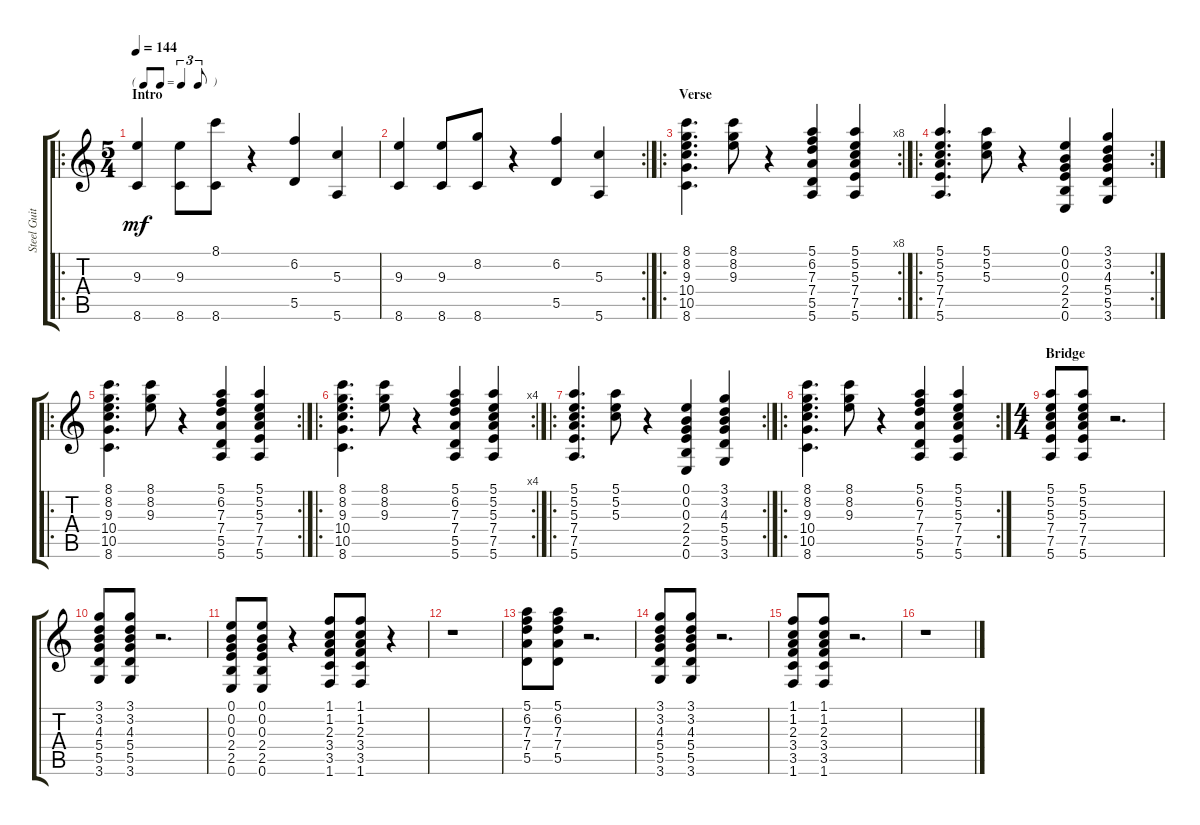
\track ("Steel Guitar w/ Std" "Steel Guit") {instrument acousticguitarsteel}
\staff {score tabs}
\tuning (E4 B3 G3 D3 A2 E2) {hide}
\ro
\ts (5 4)
\tf triplet8th
\section ("" "Intro")
\tempo 144
\clef g2
\ks c
(9.3 8.6).4{dy mf instrument acousticguitarsteel} (9.3 8.6).8 (8.1 8.6).8 r.4 (6.2 5.5).4 (5.3 5.6).4 |
\rc 2
(9.3 8.6).4 (9.3 8.6).8 (8.2 8.6).8 r.4 (6.2 5.5).4 (5.3 5.6).4 |
\ro
\rc 8
\section ("" "Verse")
(8.1 8.2 9.3 10.4 10.5 8.6).4{d} (8.1 8.2 9.3).8 r.4 (5.1 6.2 7.3 7.4 5.5 5.6).4 (5.1 5.2 5.3 7.4 7.5 5.6).4 |
\ro
\rc 2
(5.1 5.2 5.3 7.4 7.5 5.6).4{d} (5.1 5.2 5.3).8 r.4 (0.1 0.2 0.3 2.4 2.5 0.6).4 (3.1 3.2 4.3 5.4 5.5 3.6).4 |
\ro
\rc 2
(8.1 8.2 9.3 10.4 10.5 8.6).4{d} (8.1 8.2 9.3).8 r.4 (5.1 6.2 7.3 7.4 5.5 5.6).4 (5.1 5.2 5.3 7.4 7.5 5.6).4 |
\ro
\rc 4
(8.1 8.2 9.3 10.4 10.5 8.6).4{d} (8.1 8.2 9.3).8 r.4 (5.1 6.2 7.3 7.4 5.5 5.6).4 (5.1 5.2 5.3 7.4 7.5 5.6).4 |
\ro
\rc 2
(5.1 5.2 5.3 7.4 7.5 5.6).4{d} (5.1 5.2 5.3).8 r.4 (0.1 0.2 0.3 2.4 2.5 0.6).4 (3.1 3.2 4.3 5.4 5.5 3.6).4 |
\ro
\rc 2
(8.1 8.2 9.3 10.4 10.5 8.6).4{d} (8.1 8.2 9.3).8 r.4 (5.1 6.2 7.3 7.4 5.5 5.6).4 (5.1 5.2 5.3 7.4 7.5 5.6).4 |
\ts (4 4)
\section ("" "Bridge")
(5.1 5.2 5.3 7.4 7.5 5.6).8 (5.1 5.2 5.3 7.4 7.5 5.6).8 r.2{d} |
(3.1 3.2 4.3 5.4 5.5 3.6).8 (3.1 3.2 4.3 5.4 5.5 3.6).8 r.2{d} |
(0.1 0.2 0.3 2.4 2.5 0.6).8 (0.1 0.2 0.3 2.4 2.5 0.6).8 r.4 (1.1 1.2 2.3 3.4 3.5 1.6).8 (1.1 1.2 2.3 3.4 3.5 1.6).8 r.4 |
r.1 |
(5.1 6.2 7.3 7.4 5.5).8 (5.1 6.2 7.3 7.4 5.5).8 r.2{d} |
(3.1 3.2 4.3 5.4 5.5 3.6).8 (3.1 3.2 4.3 5.4 5.5 3.6).8 r.2{d} |
(1.1 1.2 2.3 3.4 3.5 1.6).8 (1.1 1.2 2.3 3.4 3.5 1.6).8 r.2{d} |
r.1
